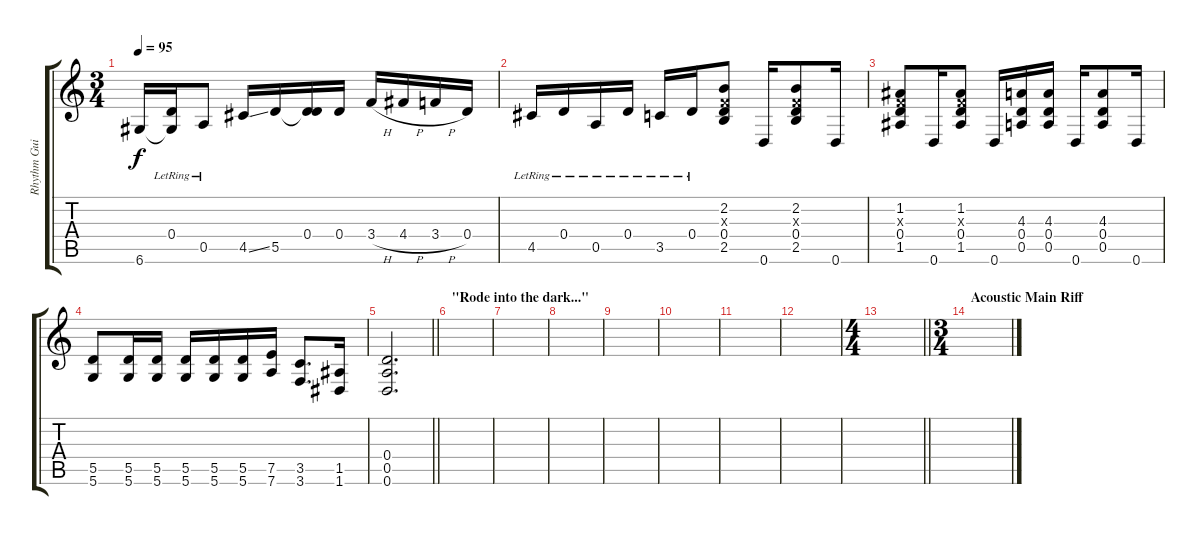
\track ("Rhythm Guitar 1" "Rhythm Gui") {instrument distortionguitar}
\staff {score tabs}
\tuning (E4 A3 F3 D3 A2 D2) {hide}
\ts (3 4)
\tempo 95
\clef g2
\ks c
6.6.16{dy f} (0.4{lr} 6.6{t}).16 0.5{lr}.8 4.5{ss}.16 5.5.16 (0.4 5.5{t}).16 0.4.16 3.4{h}.16 4.4{h}.16 3.4{h}.16 0.4.16 |
4.5{lr}.16 0.4{lr}.16 0.5{lr}.16 0.4{lr}.16 3.5{lr}.16 0.4{lr}.16 (2.2 0.3{x} 0.4 2.5).8 0.6.16 (2.2 0.3{x} 0.4 2.5).8 0.6.16 |
(1.2 0.3{x} 0.4 1.5).8 0.6.16 (1.2 0.3{x} 0.4 1.5).8 0.6.16 (4.3 0.4 0.5).16 (4.3 0.4 0.5).16 0.6.16 (4.3 0.4 0.5).8 0.6.16 |
(5.5 5.6).8 (5.5 5.6).16 (5.5 5.6).16 (5.5 5.6).16 (5.5 5.6).16 (5.5 5.6).16 (7.5 7.6).16 (3.5 3.6).8{d} (1.5 1.6).16 |
\barLineRight lightlight
(0.4 0.5 0.6).2{d} |
\section ("" "\"Rode into the dark...\"")
|
|
|
|
|
|
|
\ts (4 4)
\barLineRight lightlight
|
\ts (3 4)
\section ("" "Acoustic Main Riff")
